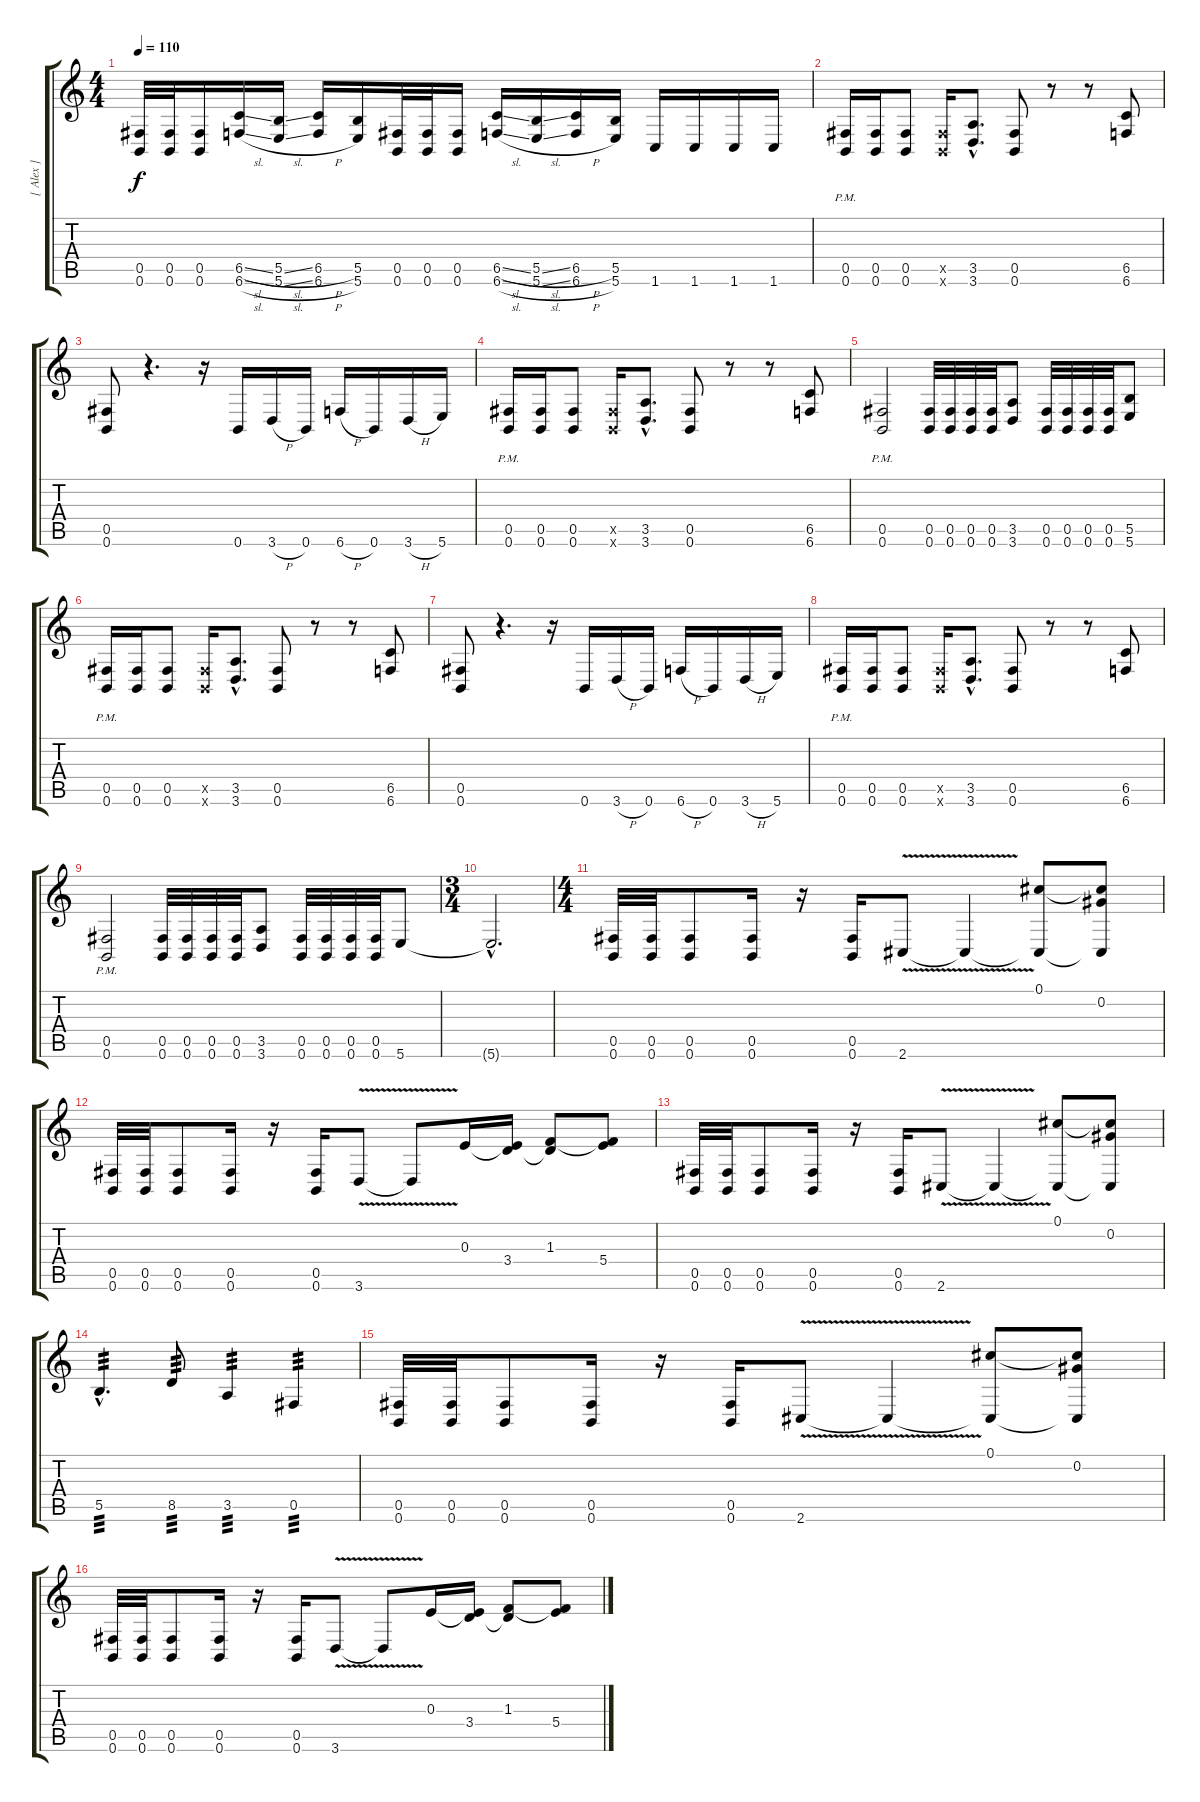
\track ("[ Alex ]" "[ Alex ]") {instrument distortionguitar}
\staff {score tabs}
\tuning (Db4 Ab3 E3 B2 Gb2 B1) {hide}
\ts (4 4)
\tempo 110
\clef g2
\ks c
(0.5 0.6).32{dy f} (0.5 0.6).32 (0.5 0.6).16 (6.5{sl} 6.6{sl}).16 (5.5{sl} 5.6{sl}).16 (6.5{h} 6.6{h}).16 (5.5 5.6).16 (0.5 0.6).32 (0.5 0.6).32 (0.5 0.6).16 (6.5{sl} 6.6{sl}).16 (5.5{sl} 5.6{sl}).16 (6.5{h} 6.6{h}).16 (5.5 5.6).16 1.6.16 1.6.16 1.6.16 1.6.16 |
(0.5{pm} 0.6{pm}).16 (0.5 0.6).16 (0.5 0.6).8 (0.5{x} 0.6{x}).16 (3.5{hac} 3.6{hac}).8{d} (0.5 0.6).8 r.8 r.8 (6.5 6.6).8 |
(0.5 0.6).8 r.4{d} r.16 0.6.16 3.6{h}.16 0.6.16 6.6{h}.16 0.6.16 3.6{h}.16 5.6.16 |
(0.5{pm} 0.6{pm}).16 (0.5 0.6).16 (0.5 0.6).8 (0.5{x} 0.6{x}).16 (3.5{hac} 3.6{hac}).8{d} (0.5 0.6).8 r.8 r.8 (6.5 6.6).8 |
(0.5{pm} 0.6{pm}).2 (0.5 0.6).32 (0.5 0.6).32 (0.5 0.6).32 (0.5 0.6).32 (3.5 3.6).8 (0.5 0.6).32 (0.5 0.6).32 (0.5 0.6).32 (0.5 0.6).32 (5.5 5.6).8 |
(0.5{pm} 0.6{pm}).16 (0.5 0.6).16 (0.5 0.6).8 (0.5{x} 0.6{x}).16 (3.5{hac} 3.6{hac}).8{d} (0.5 0.6).8 r.8 r.8 (6.5 6.6).8 |
(0.5 0.6).8 r.4{d} r.16 0.6.16 3.6{h}.16 0.6.16 6.6{h}.16 0.6.16 3.6{h}.16 5.6.16 |
(0.5{pm} 0.6{pm}).16 (0.5 0.6).16 (0.5 0.6).8 (0.5{x} 0.6{x}).16 (3.5{hac} 3.6{hac}).8{d} (0.5 0.6).8 r.8 r.8 (6.5 6.6).8 |
(0.5{pm} 0.6{pm}).2 (0.5 0.6).32 (0.5 0.6).32 (0.5 0.6).32 (0.5 0.6).32 (3.5 3.6).8 (0.5 0.6).32 (0.5 0.6).32 (0.5 0.6).32 (0.5 0.6).32 5.6.8 |
\ts (3 4)
5.6{hac t}.2{d} |
\ts (4 4)
(0.5 0.6).32 (0.5 0.6).32 (0.5 0.6).8 (0.5 0.6).16 r.16 (0.5 0.6).16 2.6{v}.8 2.6{t}.4 (0.1 2.6{t}).8 (0.1{t} 0.2 2.6{t}).8 |
(0.5 0.6).32 (0.5 0.6).32 (0.5 0.6).8 (0.5 0.6).16 r.16 (0.5 0.6).16 3.6{v}.8 3.6{t}.8 0.3.16 (0.3{t} 3.4).16 (1.3 3.4{t}).8 (1.3{t} 5.4).8 |
(0.5 0.6).32 (0.5 0.6).32 (0.5 0.6).8 (0.5 0.6).16 r.16 (0.5 0.6).16 2.6{v}.8 2.6{t}.4 (0.1 2.6{t}).8 (0.1{t} 0.2 2.6{t}).8 |
5.5{hac}.4{d tp 3} 8.5.8{tp 3} 3.5.4{tp 3} 0.5.4{tp 3} |
(0.5 0.6).32 (0.5 0.6).32 (0.5 0.6).8 (0.5 0.6).16 r.16 (0.5 0.6).16 2.6{v}.8 2.6{t}.4 (0.1 2.6{t}).8 (0.1{t} 0.2 2.6{t}).8 |
(0.5 0.6).32 (0.5 0.6).32 (0.5 0.6).8 (0.5 0.6).16 r.16 (0.5 0.6).16 3.6{v}.8 3.6{t}.8 0.3.16 (0.3{t} 3.4).16 (1.3 3.4{t}).8 (1.3{t} 5.4).8
